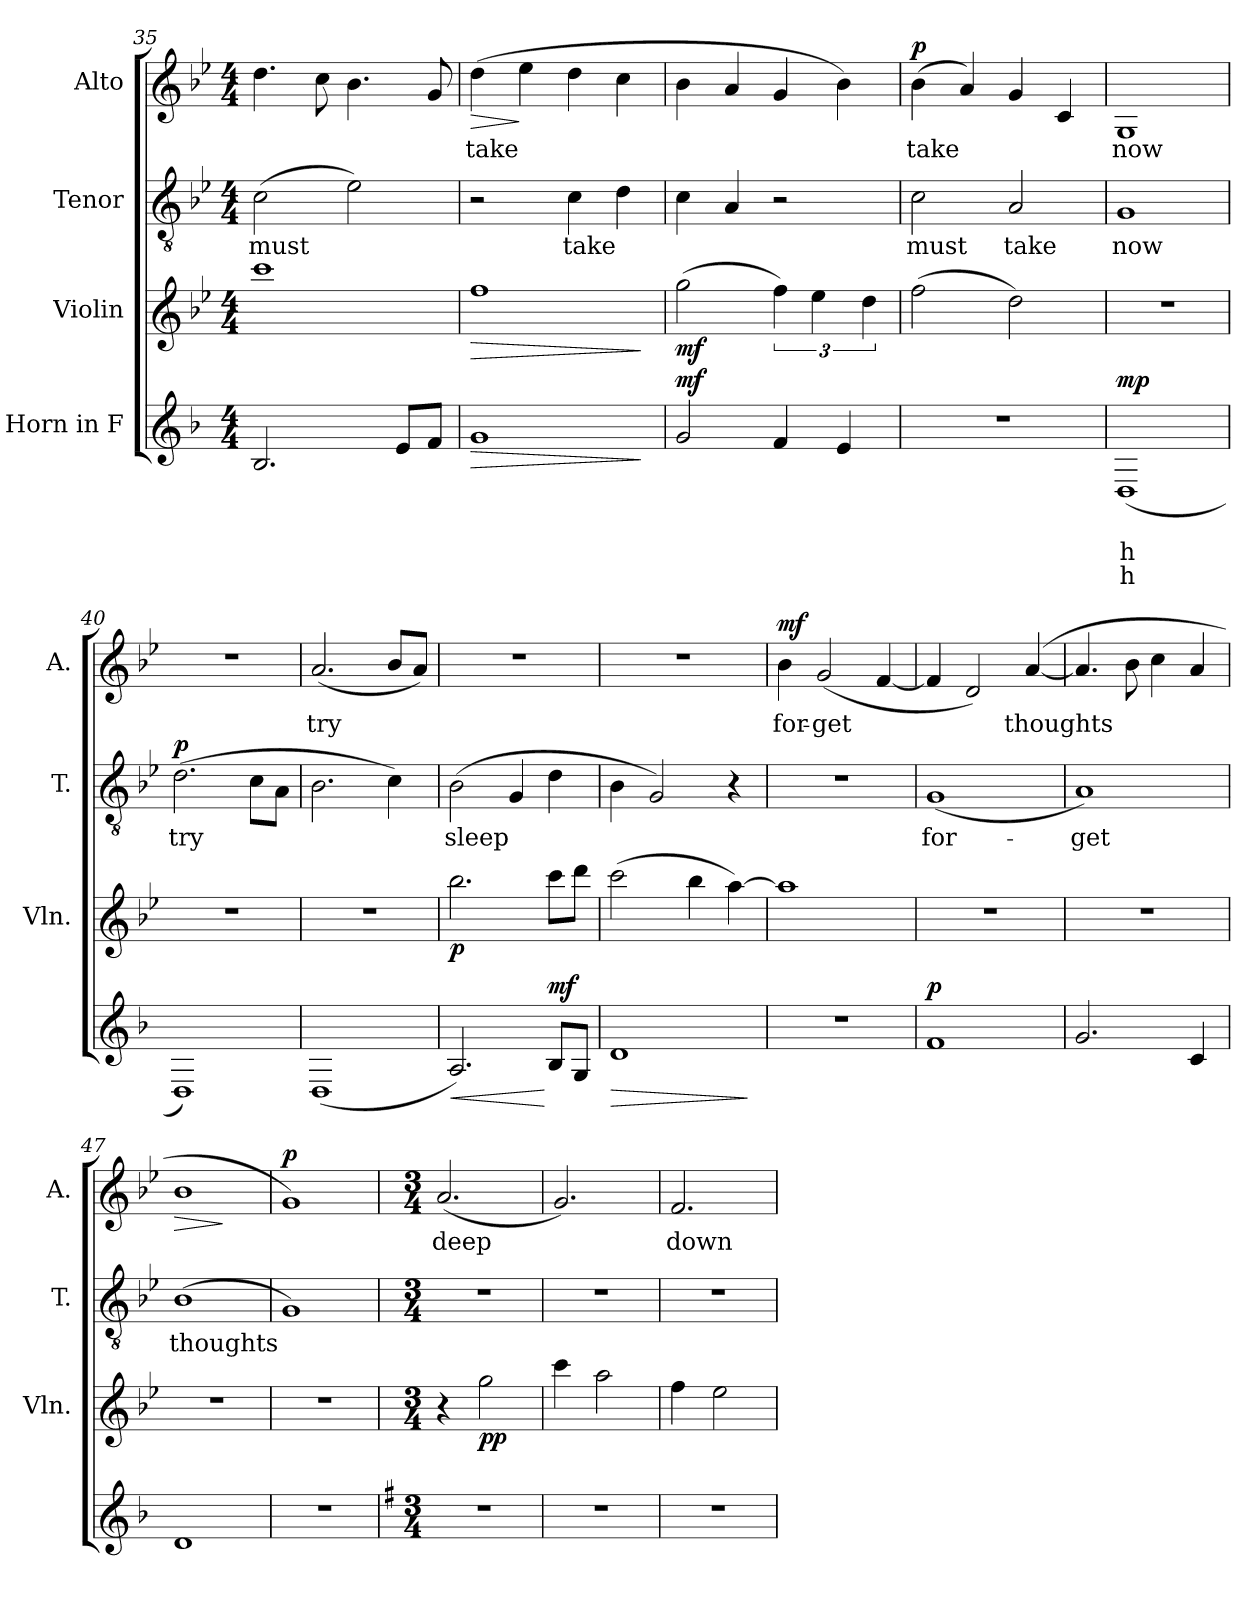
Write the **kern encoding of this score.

**kern	**text	**text	**text	**dynam	**kern	**dynam	**kern	**text	**dynam	**kern	**text	**dynam
*part4	*part4	*part4	*part4	*part4	*part3	*part3	*part2	*part2	*part2	*part1	*part1	*part1
*staff4	*staff4	*staff4	*staff4	*staff4	*staff3	*staff3	*staff2	*staff2	*staff2	*staff1	*staff1	*staff1
*I"Horn in F	*	*	*	*	*I"Violin	*	*I"Tenor	*	*	*I"Alto	*	*
*	*	*	*	*	*I'Vln.	*	*I'T.	*	*	*I'A.	*	*
*clefG2	*	*	*	*	*clefG2	*	*clefGv2	*	*	*clefG2	*	*
*ITrd4c7	*	*	*	*	*	*	*	*	*	*	*	*
*k[b-e-]	*	*	*	*	*k[b-e-]	*	*k[b-e-]	*	*	*k[b-e-]	*	*
*M4/4	*	*	*	*	*M4/4	*	*M4/4	*	*	*M4/4	*	*
=35	=35	=35	=35	=35	=35	=35	=35	=35	=35	=35	=35	=35
!	!	!	!	!	!	!	!	!LO:LY:b	!	!	!	!
2.E-/	.	.	.	.	1ccc	.	(2c\	must	.	4.dd\	.	.
.	.	.	.	.	.	.	.	.	.	8cc\	.	.
.	.	.	.	.	.	.	2e-\)	.	.	4.b-\	.	.
8A/L	.	.	.	.	.	.	.	.	.	.	.	.
8B-/J	.	.	.	.	.	.	.	.	.	8g/	.	.
!!LO:LB:g=z
=36	=36	=36	=36	=36	=36	=36	=36	=36	=36	=36	=36	=36
!	!	!	!	!LO:HP:b	!	!LO:HP:b	!	!	!	!	!LO:LY:b	!LO:HP:b
1c	.	.	.	>	1ff	>	2r	.	.	(4dd\	take	>
.	.	.	.	.	.	.	.	.	.	4ee-\	.	]
!	!	!	!	!	!	!	!	!LO:LY:b	!	!	!	!
.	.	.	.	.	.	.	4c\	take	.	4dd\	.	.
.	.	.	.	.	.	.	4d\	.	.	4cc\	.	.
.	.	.	.	]	.	]	.	.	.	.	.	.
=37	=37	=37	=37	=37	=37	=37	=37	=37	=37	=37	=37	=37
!	!	!	!	!LO:DY:b	!	!LO:DY:b	!	!	!	!	!	!
2c/	.	.	.	mf	(2gg\	mf	4c\	.	.	4b-\	.	.
.	.	.	.	.	.	.	4A/	.	.	4a/	.	.
4B-/	.	.	.	.	6ff\)	.	2r	.	.	4g/	.	.
.	.	.	.	.	6ee-\	.	.	.	.	.	.	.
4A/	.	.	.	.	.	.	.	.	.	4b-\)	.	.
.	.	.	.	.	6dd\	.	.	.	.	.	.	.
=38	=38	=38	=38	=38	=38	=38	=38	=38	=38	=38	=38	=38
!	!	!	!	!	!	!	!	!LO:LY:b	!	!	!LO:LY:b	!LO:DY:a
1r	.	.	.	.	(2ff\	.	2c\	must	.	(4b-\	take	p
.	.	.	.	.	.	.	.	.	.	4a/)	.	.
!	!	!	!	!	!	!	!	!LO:LY:b	!	!	!	!
.	.	.	.	.	2dd\)	.	2A/	take	.	4g/	.	.
.	.	.	.	.	.	.	.	.	.	4c/	.	.
=39	=39	=39	=39	=39	=39	=39	=39	=39	=39	=39	=39	=39
!	!	!LO:LY:b:color=#000000	!LO:LY:b:color=#FFFFFF	!LO:DY:b	!	!	!	!LO:LY:b	!	!	!LO:LY:b	!
(1GG	.	h	h	mp	1r	.	1G	now	.	1G	now	.
=40	=40	=40	=40	=40	=40	=40	=40	=40	=40	=40	=40	=40
!	!	!	!	!	!	!	!	!LO:LY:b	!LO:DY:a	!	!	!
1GG)	.	.	.	.	1r	.	(2.d\	try	p	1r	.	.
.	.	.	.	.	.	.	8c\L	.	.	.	.	.
.	.	.	.	.	.	.	8A\J	.	.	.	.	.
=41	=41	=41	=41	=41	=41	=41	=41	=41	=41	=41	=41	=41
!	!	!	!	!	!	!	!	!	!	!	!LO:LY:b	!
(1GG	.	.	.	.	1r	.	2.B-\	.	.	(2.a/	try	.
.	.	.	.	.	.	.	4c\)	.	.	8b-/L	.	.
.	.	.	.	.	.	.	.	.	.	8a/J)	.	.
=42	=42	=42	=42	=42	=42	=42	=42	=42	=42	=42	=42	=42
!	!	!	!	!LO:HP:b	!	!LO:DY:b	!	!LO:LY:b	!	!	!	!
2.D/)	.	.	.	<	2.bb-\	p	(2B-\	sleep	.	1r	.	.
.	.	.	.	.	.	.	4G/	.	.	.	.	.
!	!	!	!	!LO:DY:n=1:b	!	!	!	!	!	!	!	!
8E-/L	.	.	.	[ mf	8ccc\L	.	4d\	.	.	.	.	.
8C/J	.	.	.	.	8ddd\J	.	.	.	.	.	.	.
!!LO:PB:g=z
=43	=43	=43	=43	=43	=43	=43	=43	=43	=43	=43	=43	=43
!	!	!	!	!LO:HP:b	!	!	!	!	!	!	!	!
1G	.	.	.	>	(2ccc\	.	4B-\	.	.	1r	.	.
.	.	.	.	.	.	.	2G/)	.	.	.	.	.
.	.	.	.	.	4bb-\	.	.	.	.	.	.	.
.	.	.	.	.	[4aa\)	.	4r	.	.	.	.	.
.	.	.	.	]	.	.	.	.	.	.	.	.
=44	=44	=44	=44	=44	=44	=44	=44	=44	=44	=44	=44	=44
!	!	!	!	!	!	!	!	!	!	!	!LO:LY:b	!LO:DY:a
1r	.	.	.	.	1aa]	.	1r	.	.	4b-\	for-	mf
!	!	!	!	!	!	!	!	!	!	!	!LO:LY:b	!
.	.	.	.	.	.	.	.	.	.	(2g/	-get	.
.	.	.	.	.	.	.	.	.	.	[4f/	.	.
=45	=45	=45	=45	=45	=45	=45	=45	=45	=45	=45	=45	=45
!	!	!	!	!LO:DY:b	!	!	!	!LO:LY:b	!	!	!	!
1B-	.	.	.	p	1r	.	(1G	for-	.	4f/]	.	.
.	.	.	.	.	.	.	.	.	.	2d/)	.	.
!	!	!	!	!	!	!	!	!	!	!	!LO:LY:b	!
.	.	.	.	.	.	.	.	.	.	([4a/	thoughts	.
=46	=46	=46	=46	=46	=46	=46	=46	=46	=46	=46	=46	=46
!	!	!	!	!	!	!	!	!LO:LY:b	!	!	!	!
2.c/	.	.	.	.	1r	.	1A)	-get	.	4.a/]	.	.
.	.	.	.	.	.	.	.	.	.	8b-\	.	.
.	.	.	.	.	.	.	.	.	.	4cc\	.	.
4F/	.	.	.	.	.	.	.	.	.	4a/	.	.
=47	=47	=47	=47	=47	=47	=47	=47	=47	=47	=47	=47	=47
!	!	!	!	!	!	!	!	!LO:LY:b	!	!	!	!LO:HP:b
1G	.	.	.	.	1r	.	(1B-	thoughts	.	1b-	.	>
.	.	.	.	.	.	.	.	.	.	.	.	]
=48	=48	=48	=48	=48	=48	=48	=48	=48	=48	=48	=48	=48
!	!	!	!	!	!	!	!	!	!	!	!	!LO:DY:a
1r	.	.	.	.	1r	.	1G)	.	.	1g)	.	p
=49	=49	=49	=49	=49	=49	=49	=49	=49	=49	=49	=49	=49
*k[]	*	*	*	*	*k[]	*	*k[]	*	*	*k[]	*	*
*M3/4	*	*	*	*	*M3/4	*	*M3/4	*	*	*M3/4	*	*
*	*	*	*	*	*	*	*	*	*	*MM95	*	*
!	!	!	!	!	!	!	!	!	!	!	!LO:LY:b	!
2.r	.	.	.	.	4r	.	2.r	.	.	(2.a/	deep	.
!	!	!	!	!	!	!LO:DY:b	!	!	!	!	!	!
.	.	.	.	.	2gg\	pp	.	.	.	.	.	.
=50	=50	=50	=50	=50	=50	=50	=50	=50	=50	=50	=50	=50
2.r	.	.	.	.	4ccc\	.	2.r	.	.	2.g/)	.	.
.	.	.	.	.	2aa\	.	.	.	.	.	.	.
!!LO:LB:g=z
=51	=51	=51	=51	=51	=51	=51	=51	=51	=51	=51	=51	=51
!	!	!	!	!	!	!	!	!	!	!	!LO:LY:b	!
2.r	.	.	.	.	4ff\	.	2.r	.	.	2.f/	down	.
.	.	.	.	.	2ee\	.	.	.	.	.	.	.
=	=	=	=	=	=	=	=	=	=	=	=	=
*-	*-	*-	*-	*-	*-	*-	*-	*-	*-	*-	*-	*-
